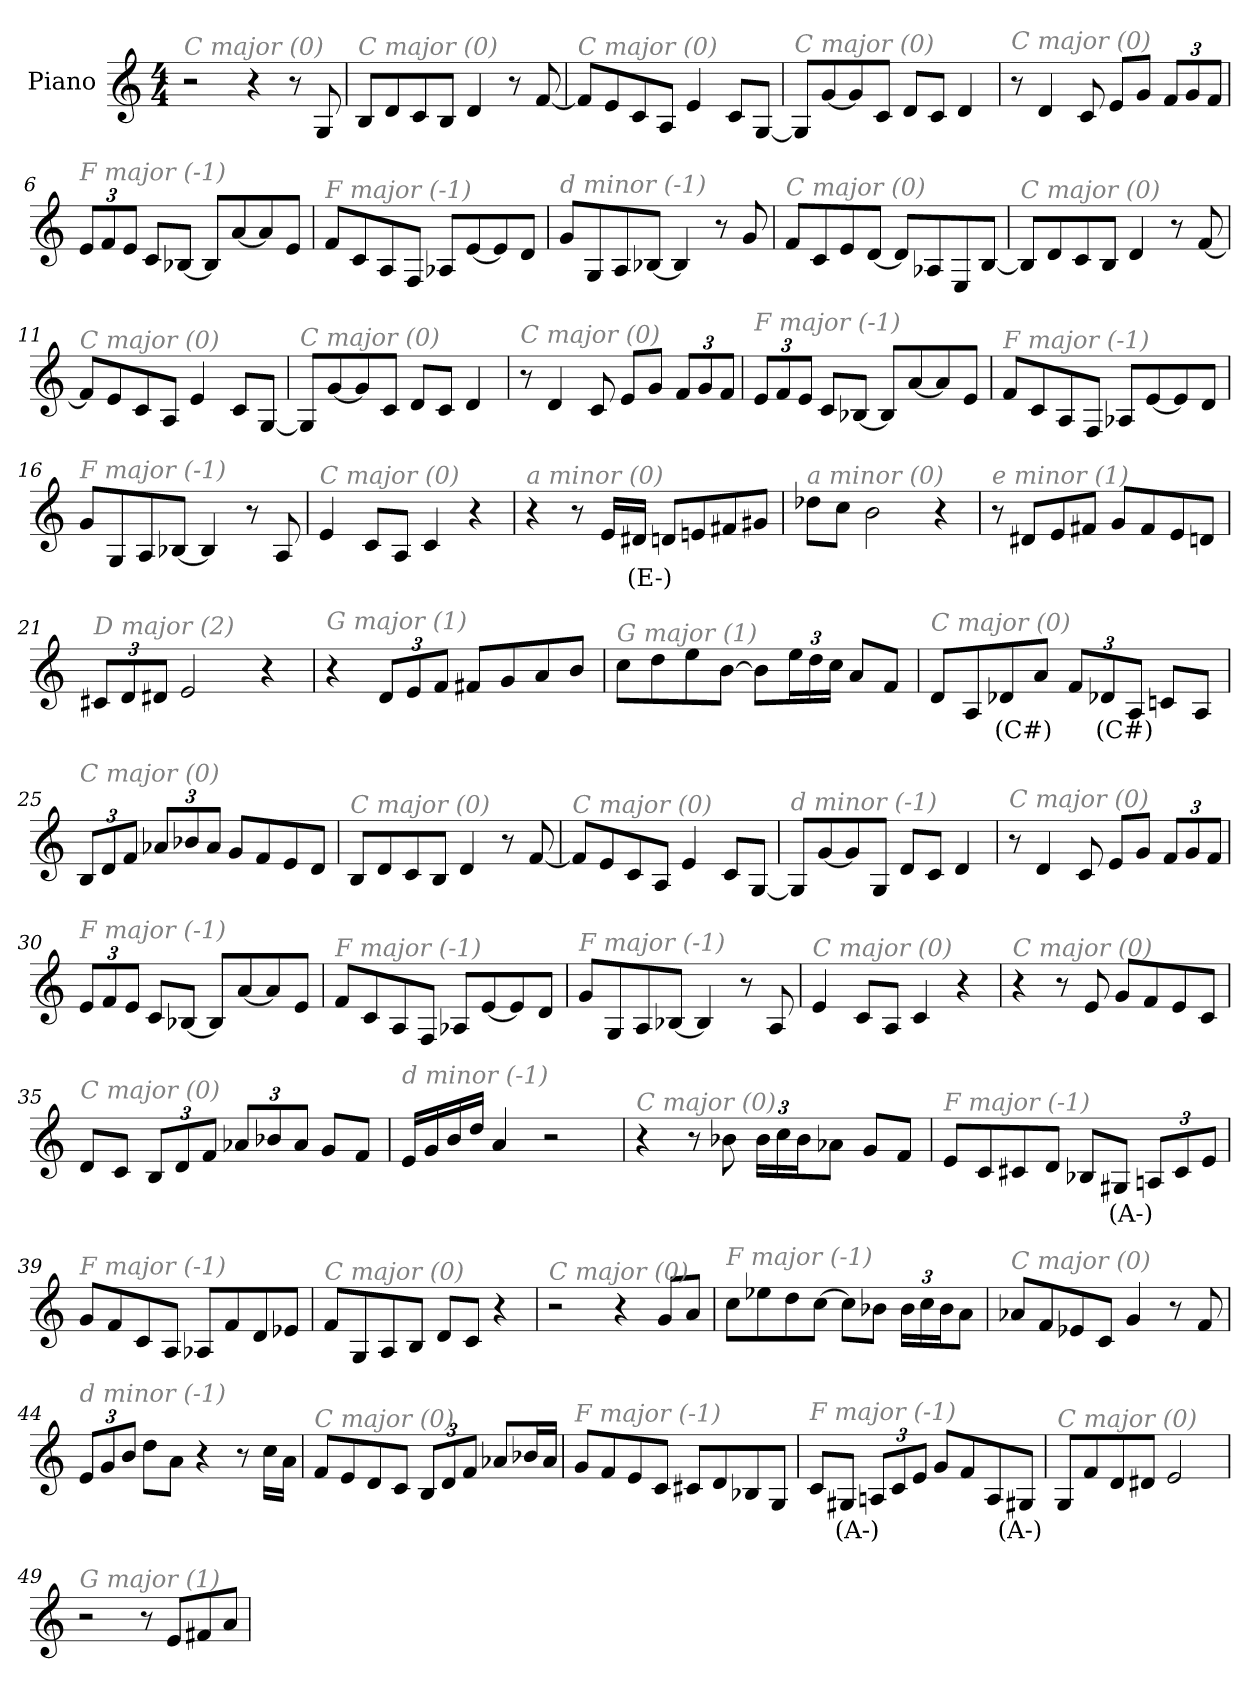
**kern	**text
*part1	*part1
*staff1	*staff1
*I"Piano	*
*I'Pno	*
*clefG2	*
*k[]	*
*M4/4	*
*MM230	*
=1	=1
!LO:TX:i:color=#808080:t=C major (0)	!
2r	.
4r	.
8r	.
8G/	.
=2	=2
!LO:TX:i:color=#808080:t=C major (0)	!
8B/L	.
8d/	.
8c/	.
8B/J	.
4d/	.
8r	.
[8f/	.
=3	=3
!LO:TX:i:color=#808080:t=C major (0)	!
8f/L]	.
8e/	.
8c/	.
8A/J	.
4e/	.
8c/L	.
[8G/J	.
=4	=4
!LO:TX:i:color=#808080:t=C major (0)	!
8G/L]	.
[8g/	.
8g/]	.
8c/J	.
8d/L	.
8c/J	.
4d/	.
!!LO:LB:g=z
=5	=5
!LO:TX:i:color=#808080:t=C major (0)	!
8r	.
4d/	.
8c/	.
8e/L	.
8g/J	.
*Xbrackettup	*
12f/L	.
12g/	.
12f/J	.
=6	=6
!LO:TX:i:color=#808080:t=F major (-1)	!
12e/L	.
12f/	.
12e/J	.
8c/L	.
[8B-X/J	.
8B-/L]	.
[8a/	.
8a/]	.
8e/J	.
=7	=7
!LO:TX:i:color=#808080:t=F major (-1)	!
8f/L	.
8c/	.
8A/	.
8F/J	.
8A-X/L	.
[8e/	.
8e/]	.
8d/J	.
=8	=8
!LO:TX:i:color=#808080:t=d minor (-1)	!
8g/L	.
8G/	.
8A/	.
[8B-X/J	.
4B-/]	.
8r	.
8g/	.
!!LO:LB:g=z
=9	=9
!LO:TX:i:color=#808080:t=C major (0)	!
8f/L	.
8c/	.
8e/	.
[8d/J	.
8d/L]	.
8A-X/	.
8E/	.
[8B/J	.
=10	=10
!LO:TX:i:color=#808080:t=C major (0)	!
8B/L]	.
8d/	.
8c/	.
8B/J	.
4d/	.
8r	.
[8f/	.
=11	=11
!LO:TX:i:color=#808080:t=C major (0)	!
8f/L]	.
8e/	.
8c/	.
8A/J	.
4e/	.
8c/L	.
[8G/J	.
=12	=12
!LO:TX:i:color=#808080:t=C major (0)	!
8G/L]	.
[8g/	.
8g/]	.
8c/J	.
8d/L	.
8c/J	.
4d/	.
!!LO:LB:g=z
=13	=13
!LO:TX:i:color=#808080:t=C major (0)	!
8r	.
4d/	.
8c/	.
8e/L	.
8g/J	.
12f/L	.
12g/	.
12f/J	.
=14	=14
!LO:TX:i:color=#808080:t=F major (-1)	!
12e/L	.
12f/	.
12e/J	.
8c/L	.
[8B-X/J	.
8B-/L]	.
[8a/	.
8a/]	.
8e/J	.
=15	=15
!LO:TX:i:color=#808080:t=F major (-1)	!
8f/L	.
8c/	.
8A/	.
8F/J	.
8A-X/L	.
[8e/	.
8e/]	.
8d/J	.
=16	=16
!LO:TX:i:color=#808080:t=F major (-1)	!
8g/L	.
8G/	.
8A/	.
[8B-X/J	.
4B-/]	.
8r	.
8A/	.
!!LO:LB:g=z
=17	=17
!LO:TX:i:color=#808080:t=C major (0)	!
4e/	.
8c/L	.
8A/J	.
4c/	.
4r	.
=18	=18
!LO:TX:i:color=#808080:t=a minor (0)	!
4r	.
8r	.
16e/LL	.
16d#Xi/JJ	(E-)
8d/L	.
8en/	.
8f#X/	.
8g#X/J	.
=19	=19
!LO:TX:i:color=#808080:t=a minor (0)	!
8dd-X\L	.
8cc\J	.
2b\	.
4r	.
=20	=20
!LO:TX:i:color=#808080:t=e minor (1)	!
8r	.
8d#X/L	.
8e/	.
8f#X/J	.
8g/L	.
8f#/	.
8e/	.
8dn/J	.
=21	=21
!LO:TX:i:color=#808080:t=D major (2)	!
12c#X/L	.
12d/	.
12d#X/J	.
2e/	.
4r	.
!!LO:LB:g=z
=22	=22
!LO:TX:i:color=#808080:t=G major (1)	!
4r	.
12d/L	.
12e/	.
12f/J	.
8f#X/L	.
8g/	.
8a/	.
8b/J	.
=23	=23
!LO:TX:i:color=#808080:t=G major (1)	!
8cc\L	.
8dd\	.
8ee\	.
[8b\J	.
8b\L]	.
24ee\L	.
24dd\	.
24cc\JJ	.
8a/L	.
8f/J	.
=24	=24
!LO:TX:i:color=#808080:t=C major (0)	!
8d/L	.
8A/	.
8d-Xi/	(C#)
8a/J	.
12f/L	.
12d-Xi/	(C#)
12A/J	.
8cn/L	.
8A/J	.
=25	=25
!LO:TX:i:color=#808080:t=C major (0)	!
12B/L	.
12d/	.
12f/J	.
12a-X/L	.
12b-X/	.
12a-/J	.
8g/L	.
8f/	.
8e/	.
8d/J	.
!!LO:LB:g=z
=26	=26
!LO:TX:i:color=#808080:t=C major (0)	!
8B/L	.
8d/	.
8c/	.
8B/J	.
4d/	.
8r	.
[8f/	.
=27	=27
!LO:TX:i:color=#808080:t=C major (0)	!
8f/L]	.
8e/	.
8c/	.
8A/J	.
4e/	.
8c/L	.
[8G/J	.
=28	=28
!LO:TX:i:color=#808080:t=d minor (-1)	!
8G/L]	.
[8g/	.
8g/]	.
8G/J	.
8d/L	.
8c/J	.
4d/	.
=29	=29
!LO:TX:i:color=#808080:t=C major (0)	!
8r	.
4d/	.
8c/	.
8e/L	.
8g/J	.
12f/L	.
12g/	.
12f/J	.
!!LO:LB:g=z
=30	=30
!LO:TX:i:color=#808080:t=F major (-1)	!
12e/L	.
12f/	.
12e/J	.
8c/L	.
[8B-X/J	.
8B-/L]	.
[8a/	.
8a/]	.
8e/J	.
=31	=31
!LO:TX:i:color=#808080:t=F major (-1)	!
8f/L	.
8c/	.
8A/	.
8F/J	.
8A-X/L	.
[8e/	.
8e/]	.
8d/J	.
=32	=32
!LO:TX:i:color=#808080:t=F major (-1)	!
8g/L	.
8G/	.
8A/	.
[8B-X/J	.
4B-/]	.
8r	.
8A/	.
=33	=33
!LO:TX:i:color=#808080:t=C major (0)	!
4e/	.
8c/L	.
8A/J	.
4c/	.
4r	.
!!LO:LB:g=z
=34	=34
!LO:TX:i:color=#808080:t=C major (0)	!
4r	.
8r	.
8e/	.
8g/L	.
8f/	.
8e/	.
8c/J	.
=35	=35
!LO:TX:i:color=#808080:t=C major (0)	!
8d/L	.
8c/J	.
12B/L	.
12d/	.
12f/J	.
12a-X/L	.
12b-X/	.
12a-/J	.
8g/L	.
8f/J	.
=36	=36
!LO:TX:i:color=#808080:t=d minor (-1)	!
16e/LL	.
16g/	.
16b/	.
16dd/JJ	.
4a/	.
2r	.
=37	=37
!LO:TX:i:color=#808080:t=C major (0)	!
4r	.
8r	.
8b-X\	.
24b-\LL	.
24cc\	.
24b-\J	.
8a-X\J	.
8g/L	.
8f/J	.
!!LO:LB:g=z
=38	=38
!LO:TX:i:color=#808080:t=F major (-1)	!
8e/L	.
8c/	.
8c#X/	.
8d/J	.
8B-X/L	.
8G#Xi/J	(A-)
12An/L	.
12c#/	.
12e/J	.
=39	=39
!LO:TX:i:color=#808080:t=F major (-1)	!
8g/L	.
8f/	.
8c/	.
8A/J	.
8A-X/L	.
8f/	.
8d/	.
8e-X/J	.
=40	=40
!LO:TX:i:color=#808080:t=C major (0)	!
8f/L	.
8G/	.
8A/	.
8B/J	.
8d/L	.
8c/J	.
4r	.
=41	=41
!LO:TX:i:color=#808080:t=C major (0)	!
2r	.
4r	.
8g/L	.
8a/J	.
!!LO:PB:g=z
=42	=42
!LO:TX:i:color=#808080:t=F major (-1)	!
8cc\L	.
8ee-X\	.
8dd\	.
[8cc\J	.
8cc\L]	.
8b-X\J	.
24b-\LL	.
24cc\	.
24b-\J	.
8a\J	.
=43	=43
!LO:TX:i:color=#808080:t=C major (0)	!
8a-X/L	.
8f/	.
8e-X/	.
8c/J	.
4g/	.
8r	.
8f/	.
=44	=44
!LO:TX:i:color=#808080:t=d minor (-1)	!
12e/L	.
12g/	.
12b/J	.
8dd\L	.
8a\J	.
4r	.
8r	.
16cc\LL	.
16a\JJ	.
=45	=45
!LO:TX:i:color=#808080:t=C major (0)	!
8f/L	.
8e/	.
8d/	.
8c/J	.
12B/L	.
12d/	.
12f/J	.
8a-X/L	.
16b-X/L	.
16a-/JJ	.
!!LO:LB:g=z
=46	=46
!LO:TX:i:color=#808080:t=F major (-1)	!
8g/L	.
8f/	.
8e/	.
8c/J	.
8c#X/L	.
8d/	.
8B-X/	.
8G/J	.
=47	=47
!LO:TX:i:color=#808080:t=F major (-1)	!
8c/L	.
8G#Xi/J	(A-)
12An/L	.
12c/	.
12e/J	.
8g/L	.
8f/	.
8A/	.
8G#Xi/J	(A-)
=48	=48
!LO:TX:i:color=#808080:t=C major (0)	!
8G/L	.
8f/	.
8d/	.
8d#X/J	.
2e/	.
=49	=49
!LO:TX:i:color=#808080:t=G major (1)	!
2r	.
8r	.
8e/L	.
8f#X/	.
8a/J	.
=	=
*-	*-
